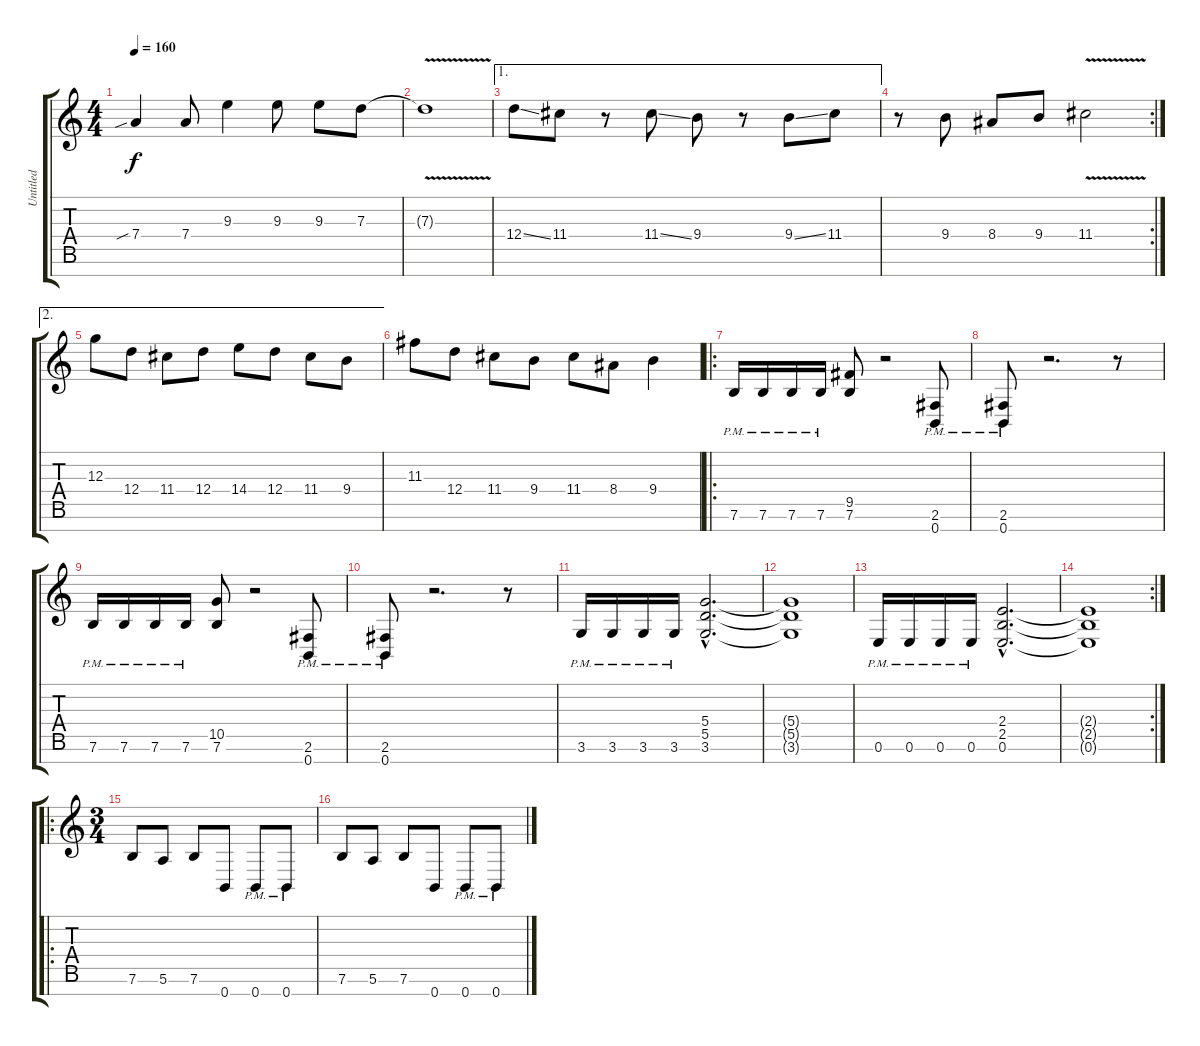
\track ("Untitled" "Untitled") {instrument distortionguitar}
\staff {score tabs}
\tuning (E4 B3 G3 D3 A2 E2 B1) {hide}
\ts (4 4)
\tempo 160
\clef g2
\ks c
7.4{sib}.4{dy f} 7.4.8 9.3.4 9.3.8 9.3.8 7.3.8 |
7.3{v t}.1 |
\ae 1
12.4{ss}.8 11.4.8 r.8 11.4{ss}.8 9.4.8 r.8 9.4{ss}.8 11.4.8 |
\rc 2
r.8 9.4.8 8.4.8 9.4.8 11.4{v}.2 |
\ae 2
12.3.8 12.4.8 11.4.8 12.4.8 14.4.8 12.4.8 11.4.8 9.4.8 |
11.3.8 12.4.8 11.4.8 9.4.8 11.4.8 8.4.8 9.4.4 |
\ro
7.6{pm}.16 7.6{pm}.16 7.6{pm}.16 7.6{pm}.16 (9.5 7.6).8 r.2 (2.6{pm} 0.7{pm}).8 |
(2.6{pm} 0.7{pm}).8 r.2{d} r.8 |
7.6{pm}.16 7.6{pm}.16 7.6{pm}.16 7.6{pm}.16 (10.5 7.6).8 r.2 (2.6{pm} 0.7{pm}).8 |
(2.6{pm} 0.7{pm}).8 r.2{d} r.8 |
3.6{pm}.16 3.6{pm}.16 3.6{pm}.16 3.6{pm}.16 (5.4{hac} 5.5{hac} 3.6{hac}).2{d} |
(5.4{t} 5.5{t} 3.6{t}).1 |
0.6{pm}.16 0.6{pm}.16 0.6{pm}.16 0.6{pm}.16 (2.4{hac} 2.5{hac} 0.6{hac}).2{d} |
\rc 2
(2.4{t} 2.5{t} 0.6{t}).1 |
\ro
\ts (3 4)
7.6.8 5.6.8 7.6.8 0.7.8 0.7{pm}.8 0.7{pm}.8 |
7.6.8 5.6.8 7.6.8 0.7.8 0.7{pm}.8 0.7{pm}.8
